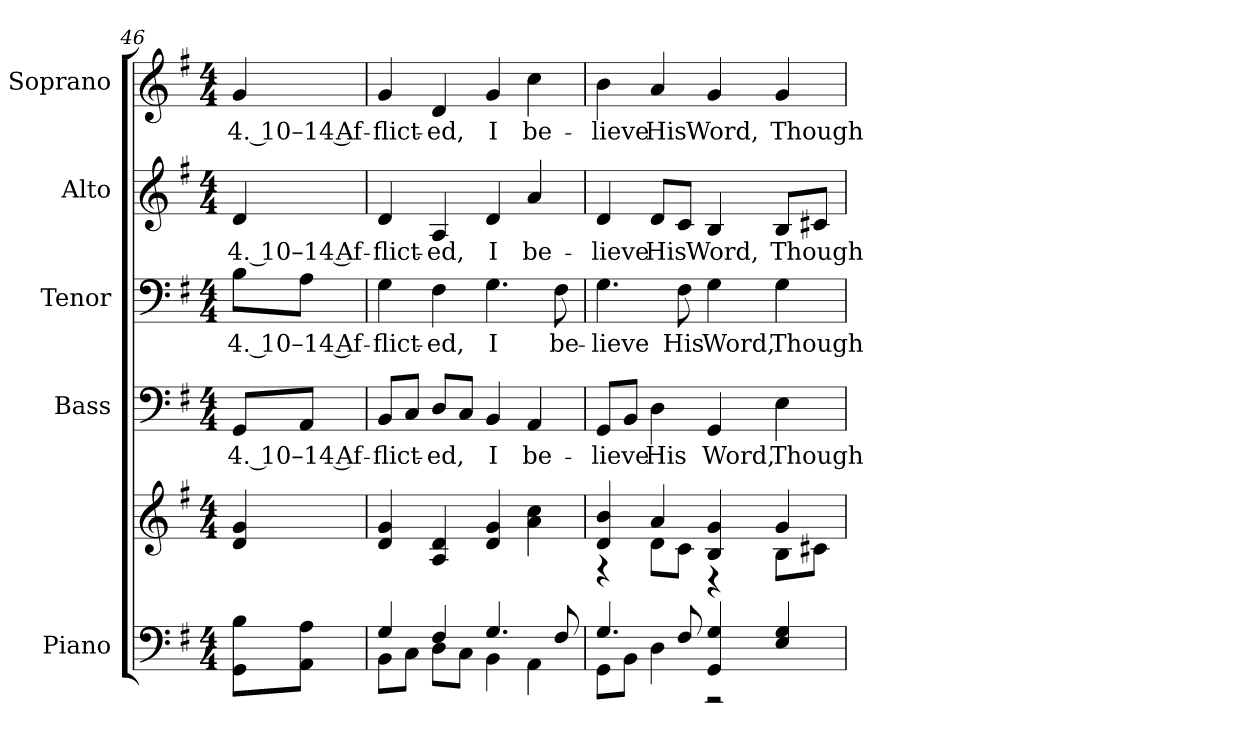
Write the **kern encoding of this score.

**kern	**kern	**kern	**text	**kern	**text	**kern	**text	**kern	**text
*part5	*part5	*part4	*part4	*part3	*part3	*part2	*part2	*part1	*part1
*staff6	*staff5	*staff4	*staff4	*staff3	*staff3	*staff2	*staff2	*staff1	*staff1
*I"Piano	*	*I"Bass	*	*I"Tenor	*	*I"Alto	*	*I"Soprano	*
*I'Pno.	*	*I'B.	*	*I'T.	*	*I'A.	*	*I'S.	*
*clefF4	*clefG2	*clefF4	*	*clefF4	*	*clefG2	*	*clefG2	*
*k[f#]	*k[f#]	*k[f#]	*	*k[f#]	*	*k[f#]	*	*k[f#]	*
*G:	*G:	*G:	*	*G:	*	*G:	*	*G:	*
*M4/4	*M4/4	*M4/4	*	*M4/4	*	*M4/4	*	*M4/4	*
=46	=46	=46	=46	=46	=46	=46	=46	=46	=46
!	!	!	!LO:LY:b:color=#000000	!	!	!	!	!	!
!	!	!	!	!	!LO:LY:b:color=#000000	!	!	!	!
!	!	!	!	!	!	!	!LO:LY:b:color=#000000	!	!
!	!	!	!	!	!	!	!	!	!LO:LY:b:color=#000000
8GGi\ 8BiL	4di/ 4gi	8GGi/L	4. 10–14 Af-	8Bi\L	4. 10–14 Af-	4di/	4. 10–14 Af-	4gi/	4. 10–14 Af-
8AAi\ 8AiJ	.	8AAi/J	.	8Ai\J	.	.	.	.	.
!!LO:PB:g=z
=47	=47	=47	=47	=47	=47	=47	=47	=47	=47
*^	*	*	*	*	*	*	*	*	*
!	!	!	!	!LO:LY:b:color=#000000	!	!	!	!	!	!
!	!	!	!	!	!	!LO:LY:b:color=#000000	!	!	!	!
!	!	!	!	!	!	!	!	!LO:LY:b:color=#000000	!	!
!	!	!	!	!	!	!	!	!	!	!LO:LY:b:color=#000000
4Gi/	8BBi\L	4di/ 4gi	8BBi/L	-flict-	4Gi\	-flict-	4di/	-flict-	4gi/	-flict-
.	8Ci\J	.	8Ci/J	.	.	.	.	.	.	.
!	!	!	!	!LO:LY:b:color=#000000	!	!	!	!	!	!
!	!	!	!	!	!	!LO:LY:b:color=#000000	!	!	!	!
!	!	!	!	!	!	!	!	!LO:LY:b:color=#000000	!	!
!	!	!	!	!	!	!	!	!	!	!LO:LY:b:color=#000000
4F#i/	8Di\L	4Ai/ 4di	8Di/L	-ed,	4F#i\	-ed,	4Ai/	-ed,	4di/	-ed,
.	8Ci\J	.	8Ci/J	.	.	.	.	.	.	.
!	!	!	!	!LO:LY:b:color=#000000	!	!	!	!	!	!
!	!	!	!	!	!	!LO:LY:b:color=#000000	!	!	!	!
!	!	!	!	!	!	!	!	!LO:LY:b:color=#000000	!	!
!	!	!	!	!	!	!	!	!	!	!LO:LY:b:color=#000000
4.Gi/	4BBi\	4di/ 4gi	4BBi/	I	4.Gi\	I	4di/	I	4gi/	I
!	!	!	!	!LO:LY:b:color=#000000	!	!	!	!	!	!
!	!	!	!	!	!	!	!	!LO:LY:b:color=#000000	!	!
!	!	!	!	!	!	!	!	!	!	!LO:LY:b:color=#000000
.	4AAi\	4ai\ 4cci	4AAi/	be-	.	.	4ai/	be-	4cci\	be-
!	!	!	!	!	!	!LO:LY:b:color=#000000	!	!	!	!
8F#i/	.	.	.	.	8F#i\	be-	.	.	.	.
=48	=48	=48	=48	=48	=48	=48	=48	=48	=48	=48
*	*	*^	*	*	*	*	*	*	*	*
!	!	!	!	!	!LO:LY:b:color=#000000	!	!	!	!	!	!
!	!	!	!	!	!	!	!LO:LY:b:color=#000000	!	!	!	!
!	!	!	!	!	!	!	!	!	!LO:LY:b:color=#000000	!	!
!	!	!	!	!	!	!	!	!	!	!	!LO:LY:b:color=#000000
4.Gi/	8GGi\L	4di/ 4bi	4r	8GGi/L	-lieve	4.Gi\	-lieve	4di/	-lieve	4bi\	-lieve
.	8BBi\J	.	.	8BBi/J	.	.	.	.	.	.	.
!	!	!	!	!	!LO:LY:b:color=#000000	!	!	!	!	!	!
!	!	!	!	!	!	!	!	!	!LO:LY:b:color=#000000	!	!
!	!	!	!	!	!	!	!	!	!	!	!LO:LY:b:color=#000000
.	4Di\	4ai/	8di\L	4Di\	His	.	.	8di/L	His	4ai/	His
!	!	!	!	!	!	!	!LO:LY:b:color=#000000	!	!	!	!
8F#i/	.	.	8ci\J	.	.	8F#i\	His	8ci/J	.	.	.
!	!	!	!	!	!LO:LY:b:color=#000000	!	!	!	!	!	!
!	!	!	!	!	!	!	!LO:LY:b:color=#000000	!	!	!	!
!	!	!	!	!	!	!	!	!	!LO:LY:b:color=#000000	!	!
!	!	!	!	!	!	!	!	!	!	!	!LO:LY:b:color=#000000
4GGi/ 4Gi	2r	4Bi/ 4gi	4r	4GGi/	Word,	4Gi\	Word,	4Bi/	Word,	4gi/	Word,
!	!	!	!	!	!LO:LY:b:color=#000000	!	!	!	!	!	!
!	!	!	!	!	!	!	!LO:LY:b:color=#000000	!	!	!	!
!	!	!	!	!	!	!	!	!	!LO:LY:b:color=#000000	!	!
!	!	!	!	!	!	!	!	!	!	!	!LO:LY:b:color=#000000
4Ei/ 4Gi	.	4gi/	8Bi\L	4Ei\	Though	4Gi\	Though	8Bi/L	Though	4gi/	Though
.	.	.	8c#Xi\J	.	.	.	.	8c#Xi/J	.	.	.
*v	*v	*	*	*	*	*	*	*	*	*	*
*	*v	*v	*	*	*	*	*	*	*	*
=	=	=	=	=	=	=	=	=	=
*-	*-	*-	*-	*-	*-	*-	*-	*-	*-
